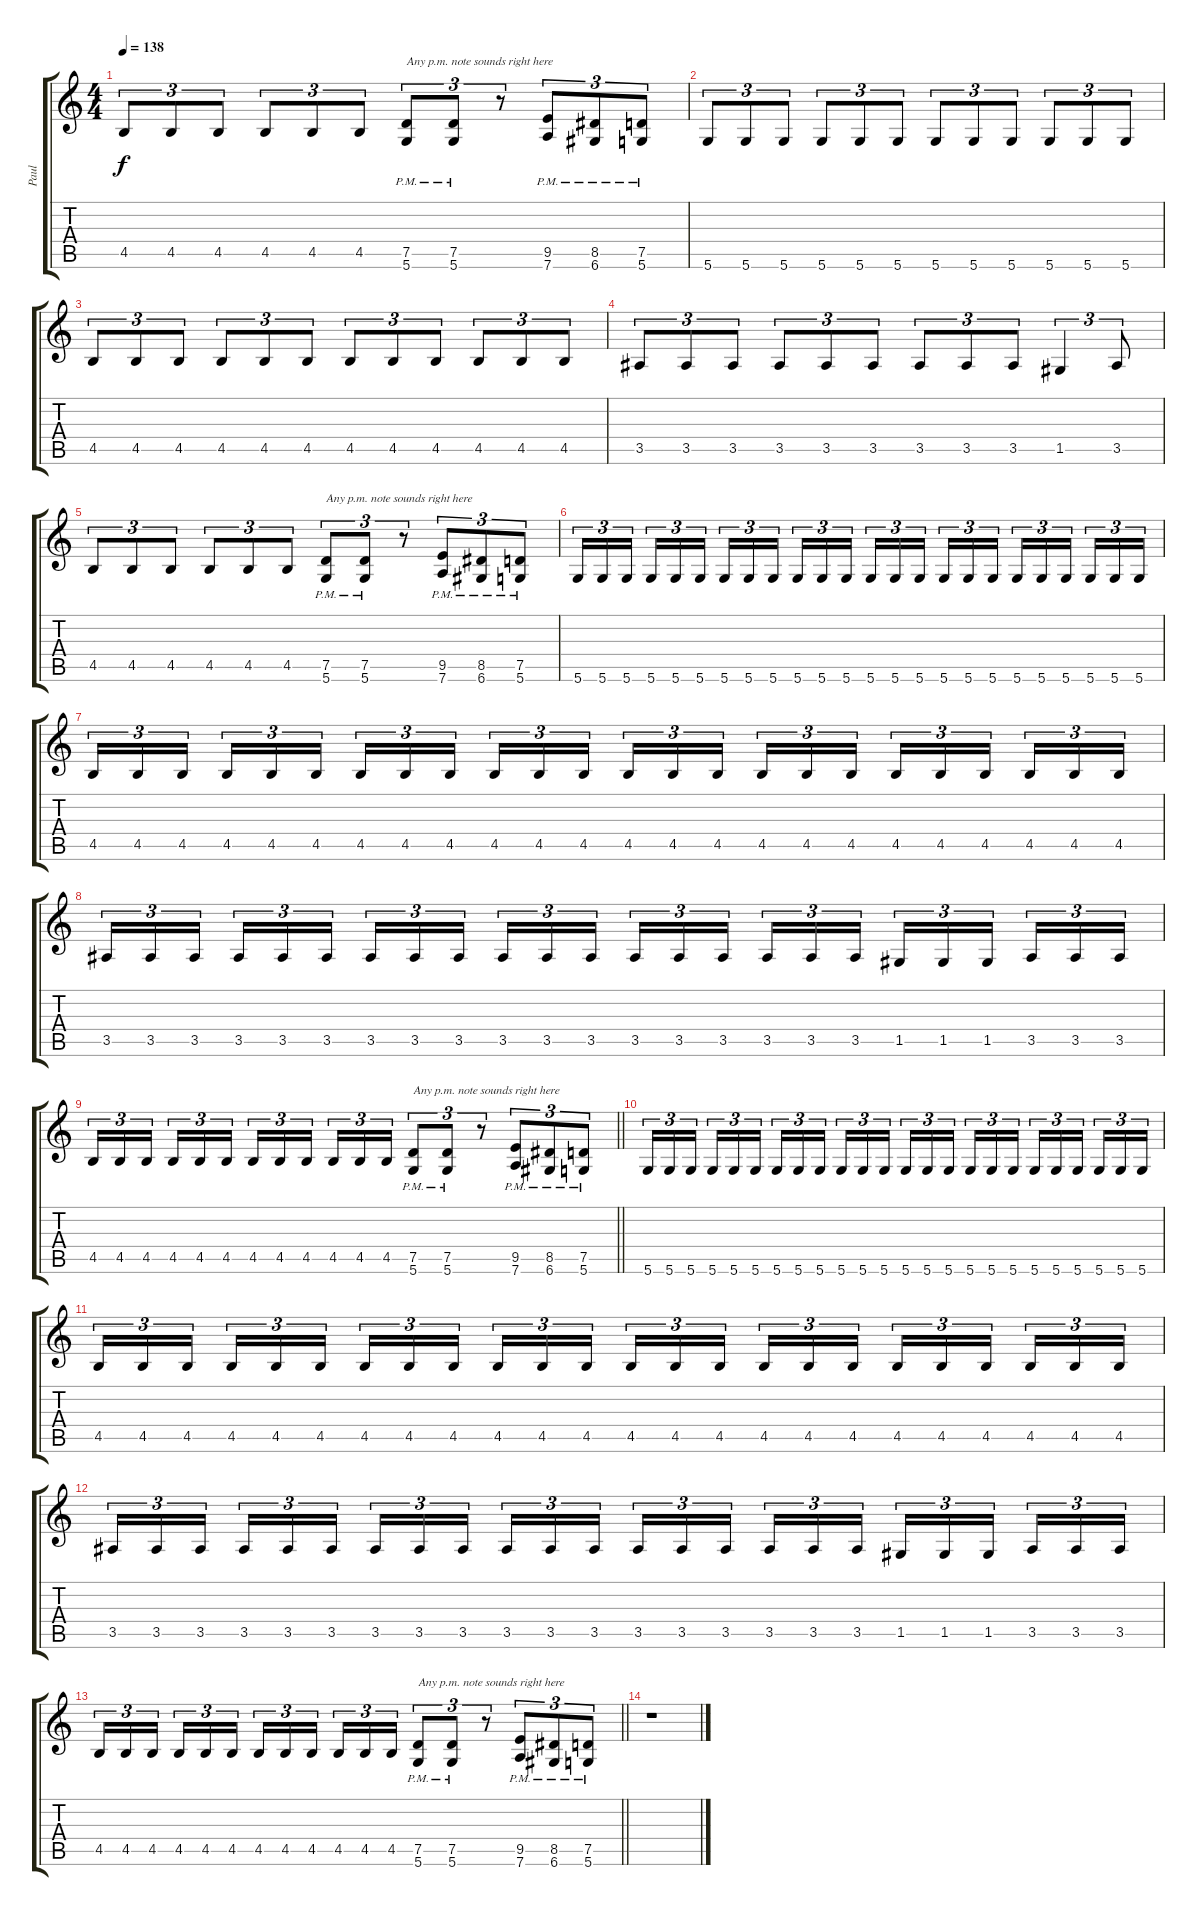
\track ("Paul" "Paul") {instrument distortionguitar}
\staff {score tabs}
\tuning (D4 A3 F3 C3 G2 D2) {hide}
\ts (4 4)
\tempo 138
\clef g2
\ks c
4.5.8{tu (3 2) dy f} 4.5.8{tu (3 2)} 4.5.8{tu (3 2)} 4.5.8{tu (3 2)} 4.5.8{tu (3 2)} 4.5.8{tu (3 2)} (7.5{pm} 5.6{pm}).8{tu (3 2) txt "Any p.m. note sounds right here"} (7.5{pm} 5.6{pm}).8{tu (3 2)} r.8{tu (3 2)} (9.5{pm} 7.6{pm}).8{tu (3 2)} (8.5{pm} 6.6{pm}).8{tu (3 2)} (7.5{pm} 5.6{pm}).8{tu (3 2)} |
5.6.8{tu (3 2)} 5.6.8{tu (3 2)} 5.6.8{tu (3 2)} 5.6.8{tu (3 2)} 5.6.8{tu (3 2)} 5.6.8{tu (3 2)} 5.6.8{tu (3 2)} 5.6.8{tu (3 2)} 5.6.8{tu (3 2)} 5.6.8{tu (3 2)} 5.6.8{tu (3 2)} 5.6.8{tu (3 2)} |
4.5.8{tu (3 2)} 4.5.8{tu (3 2)} 4.5.8{tu (3 2)} 4.5.8{tu (3 2)} 4.5.8{tu (3 2)} 4.5.8{tu (3 2)} 4.5.8{tu (3 2)} 4.5.8{tu (3 2)} 4.5.8{tu (3 2)} 4.5.8{tu (3 2)} 4.5.8{tu (3 2)} 4.5.8{tu (3 2)} |
3.5.8{tu (3 2)} 3.5.8{tu (3 2)} 3.5.8{tu (3 2)} 3.5.8{tu (3 2)} 3.5.8{tu (3 2)} 3.5.8{tu (3 2)} 3.5.8{tu (3 2)} 3.5.8{tu (3 2)} 3.5.8{tu (3 2)} 1.5.4{tu (3 2)} 3.5.8{tu (3 2)} |
4.5.8{tu (3 2)} 4.5.8{tu (3 2)} 4.5.8{tu (3 2)} 4.5.8{tu (3 2)} 4.5.8{tu (3 2)} 4.5.8{tu (3 2)} (7.5{pm} 5.6{pm}).8{tu (3 2) txt "Any p.m. note sounds right here"} (7.5{pm} 5.6{pm}).8{tu (3 2)} r.8{tu (3 2)} (9.5{pm} 7.6{pm}).8{tu (3 2)} (8.5{pm} 6.6{pm}).8{tu (3 2)} (7.5{pm} 5.6{pm}).8{tu (3 2)} |
5.6.16{tu (3 2)} 5.6.16{tu (3 2)} 5.6.16{tu (3 2) beam splitsecondary} 5.6.16{tu (3 2)} 5.6.16{tu (3 2)} 5.6.16{tu (3 2)} 5.6.16{tu (3 2)} 5.6.16{tu (3 2)} 5.6.16{tu (3 2) beam splitsecondary} 5.6.16{tu (3 2)} 5.6.16{tu (3 2)} 5.6.16{tu (3 2)} 5.6.16{tu (3 2)} 5.6.16{tu (3 2)} 5.6.16{tu (3 2) beam splitsecondary} 5.6.16{tu (3 2)} 5.6.16{tu (3 2)} 5.6.16{tu (3 2)} 5.6.16{tu (3 2)} 5.6.16{tu (3 2)} 5.6.16{tu (3 2) beam splitsecondary} 5.6.16{tu (3 2)} 5.6.16{tu (3 2)} 5.6.16{tu (3 2)} |
4.5.16{tu (3 2)} 4.5.16{tu (3 2)} 4.5.16{tu (3 2) beam splitsecondary} 4.5.16{tu (3 2)} 4.5.16{tu (3 2)} 4.5.16{tu (3 2)} 4.5.16{tu (3 2)} 4.5.16{tu (3 2)} 4.5.16{tu (3 2) beam splitsecondary} 4.5.16{tu (3 2)} 4.5.16{tu (3 2)} 4.5.16{tu (3 2)} 4.5.16{tu (3 2)} 4.5.16{tu (3 2)} 4.5.16{tu (3 2) beam splitsecondary} 4.5.16{tu (3 2)} 4.5.16{tu (3 2)} 4.5.16{tu (3 2)} 4.5.16{tu (3 2)} 4.5.16{tu (3 2)} 4.5.16{tu (3 2) beam splitsecondary} 4.5.16{tu (3 2)} 4.5.16{tu (3 2)} 4.5.16{tu (3 2)} |
3.5.16{tu (3 2)} 3.5.16{tu (3 2)} 3.5.16{tu (3 2) beam splitsecondary} 3.5.16{tu (3 2)} 3.5.16{tu (3 2)} 3.5.16{tu (3 2)} 3.5.16{tu (3 2)} 3.5.16{tu (3 2)} 3.5.16{tu (3 2) beam splitsecondary} 3.5.16{tu (3 2)} 3.5.16{tu (3 2)} 3.5.16{tu (3 2)} 3.5.16{tu (3 2)} 3.5.16{tu (3 2)} 3.5.16{tu (3 2) beam splitsecondary} 3.5.16{tu (3 2)} 3.5.16{tu (3 2)} 3.5.16{tu (3 2)} 1.5.16{tu (3 2)} 1.5.16{tu (3 2)} 1.5.16{tu (3 2) beam splitsecondary} 3.5.16{tu (3 2)} 3.5.16{tu (3 2)} 3.5.16{tu (3 2)} |
\barLineRight lightlight
4.5.16{tu (3 2)} 4.5.16{tu (3 2)} 4.5.16{tu (3 2) beam splitsecondary} 4.5.16{tu (3 2)} 4.5.16{tu (3 2)} 4.5.16{tu (3 2)} 4.5.16{tu (3 2)} 4.5.16{tu (3 2)} 4.5.16{tu (3 2) beam splitsecondary} 4.5.16{tu (3 2)} 4.5.16{tu (3 2)} 4.5.16{tu (3 2)} (7.5{pm} 5.6{pm}).8{tu (3 2) txt "Any p.m. note sounds right here"} (7.5{pm} 5.6{pm}).8{tu (3 2)} r.8{tu (3 2)} (9.5{pm} 7.6{pm}).8{tu (3 2)} (8.5{pm} 6.6{pm}).8{tu (3 2)} (7.5{pm} 5.6{pm}).8{tu (3 2)} |
5.6.16{tu (3 2)} 5.6.16{tu (3 2)} 5.6.16{tu (3 2) beam splitsecondary} 5.6.16{tu (3 2)} 5.6.16{tu (3 2)} 5.6.16{tu (3 2)} 5.6.16{tu (3 2)} 5.6.16{tu (3 2)} 5.6.16{tu (3 2) beam splitsecondary} 5.6.16{tu (3 2)} 5.6.16{tu (3 2)} 5.6.16{tu (3 2)} 5.6.16{tu (3 2)} 5.6.16{tu (3 2)} 5.6.16{tu (3 2) beam splitsecondary} 5.6.16{tu (3 2)} 5.6.16{tu (3 2)} 5.6.16{tu (3 2)} 5.6.16{tu (3 2)} 5.6.16{tu (3 2)} 5.6.16{tu (3 2) beam splitsecondary} 5.6.16{tu (3 2)} 5.6.16{tu (3 2)} 5.6.16{tu (3 2)} |
4.5.16{tu (3 2)} 4.5.16{tu (3 2)} 4.5.16{tu (3 2) beam splitsecondary} 4.5.16{tu (3 2)} 4.5.16{tu (3 2)} 4.5.16{tu (3 2)} 4.5.16{tu (3 2)} 4.5.16{tu (3 2)} 4.5.16{tu (3 2) beam splitsecondary} 4.5.16{tu (3 2)} 4.5.16{tu (3 2)} 4.5.16{tu (3 2)} 4.5.16{tu (3 2)} 4.5.16{tu (3 2)} 4.5.16{tu (3 2) beam splitsecondary} 4.5.16{tu (3 2)} 4.5.16{tu (3 2)} 4.5.16{tu (3 2)} 4.5.16{tu (3 2)} 4.5.16{tu (3 2)} 4.5.16{tu (3 2) beam splitsecondary} 4.5.16{tu (3 2)} 4.5.16{tu (3 2)} 4.5.16{tu (3 2)} |
3.5.16{tu (3 2)} 3.5.16{tu (3 2)} 3.5.16{tu (3 2) beam splitsecondary} 3.5.16{tu (3 2)} 3.5.16{tu (3 2)} 3.5.16{tu (3 2)} 3.5.16{tu (3 2)} 3.5.16{tu (3 2)} 3.5.16{tu (3 2) beam splitsecondary} 3.5.16{tu (3 2)} 3.5.16{tu (3 2)} 3.5.16{tu (3 2)} 3.5.16{tu (3 2)} 3.5.16{tu (3 2)} 3.5.16{tu (3 2) beam splitsecondary} 3.5.16{tu (3 2)} 3.5.16{tu (3 2)} 3.5.16{tu (3 2)} 1.5.16{tu (3 2)} 1.5.16{tu (3 2)} 1.5.16{tu (3 2) beam splitsecondary} 3.5.16{tu (3 2)} 3.5.16{tu (3 2)} 3.5.16{tu (3 2)} |
\barLineRight lightlight
4.5.16{tu (3 2)} 4.5.16{tu (3 2)} 4.5.16{tu (3 2) beam splitsecondary} 4.5.16{tu (3 2)} 4.5.16{tu (3 2)} 4.5.16{tu (3 2)} 4.5.16{tu (3 2)} 4.5.16{tu (3 2)} 4.5.16{tu (3 2) beam splitsecondary} 4.5.16{tu (3 2)} 4.5.16{tu (3 2)} 4.5.16{tu (3 2)} (7.5{pm} 5.6{pm}).8{tu (3 2) txt "Any p.m. note sounds right here"} (7.5{pm} 5.6{pm}).8{tu (3 2)} r.8{tu (3 2)} (9.5{pm} 7.6{pm}).8{tu (3 2)} (8.5{pm} 6.6{pm}).8{tu (3 2)} (7.5{pm} 5.6{pm}).8{tu (3 2)} |
r.1
